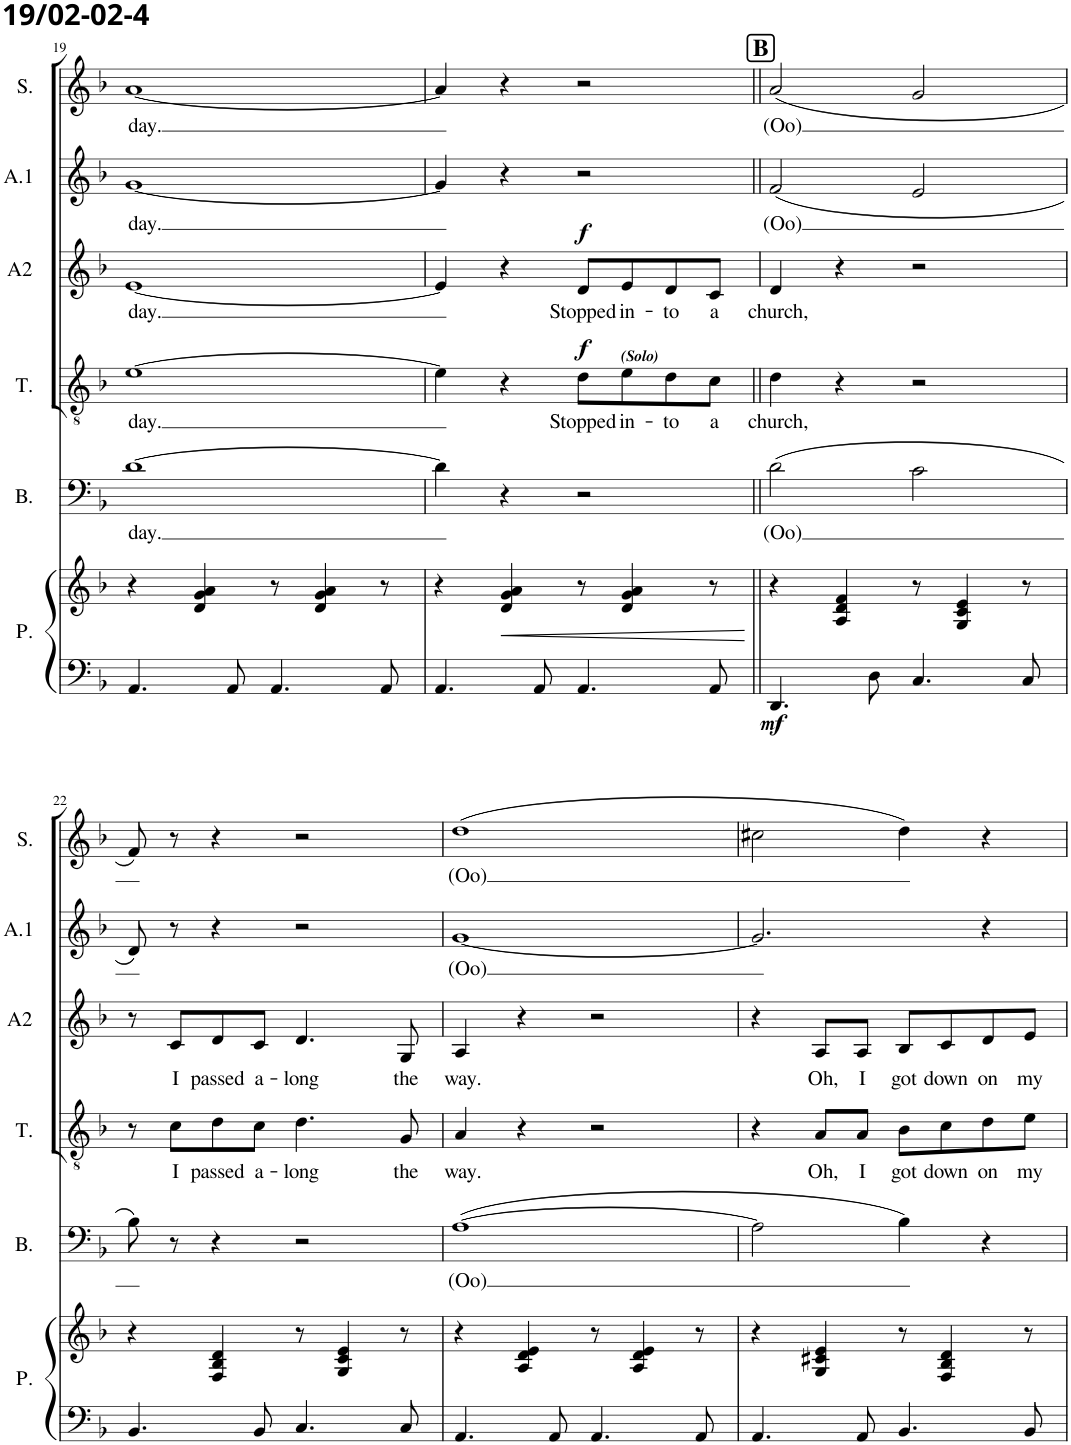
**kern	**kern	**dynam	**kern	**text	**kern	**text	**dynam	**kern	**text	**dynam	**kern	**text	**kern	**text
*part6	*part6	*part6	*part5	*part5	*part4	*part4	*part4	*part3	*part3	*part3	*part2	*part2	*part1	*part1
*staff7	*staff6	*staff6/7	*staff5	*staff5	*staff4	*staff4	*staff4	*staff3	*staff3	*staff3	*staff2	*staff2	*staff1	*staff1
*I"Piano	*	*	*I"Bas	*	*I"Tenor	*	*	*I"Alt 2	*	*	*I"Alt 1	*	*I"Sopraan	*
*I'P.	*	*	*I'B.	*	*I'T.	*	*	*I'A2	*	*	*I'A.1	*	*I'S.	*
!!LO:PB:g=z
*clefF4	*clefG2	*	*clefF4	*	*clefGv2	*	*	*clefG2	*	*	*clefG2	*	*clefG2	*
*	*	*	*	*	*	*	*	*	*	*	*	*	*Trd1c2	*
*k[b-]	*k[b-]	*	*k[b-]	*	*k[b-]	*	*	*k[b-]	*	*	*k[b-]	*	*k[b-]	*
*M2/2	*M2/2	*	*M2/2	*	*M2/2	*	*	*M2/2	*	*	*M2/2	*	*M2/2	*
*met(c|)	*met(c|)	*	*met(c|)	*	*met(c|)	*	*	*met(c|)	*	*	*met(c|)	*	*met(c|)	*
=19	=19	=19	=19	=19	=19	=19	=19	=19	=19	=19	=19	=19	=19	=19
!	!	!	!	!LO:LY:b	!	!LO:LY:b	!	!	!LO:LY:b	!	!	!LO:LY:b	!	!LO:LY:b
4.AA/	4r	.	[1d	day.	[1e	day.	.	[1e	day.	.	[1g	day.	[1a	day.
.	4d/ 4g/ 4a/	.	.	.	.	.	.	.	.	.	.	.	.	.
8AA/	.	.	.	.	.	.	.	.	.	.	.	.	.	.
4.AA/	8r	.	.	.	.	.	.	.	.	.	.	.	.	.
.	4d/ 4g/ 4a/	.	.	.	.	.	.	.	.	.	.	.	.	.
8AA/	8r	.	.	.	.	.	.	.	.	.	.	.	.	.
=20	=20	=20	=20	=20	=20	=20	=20	=20	=20	=20	=20	=20	=20	=20
4.AA/	4r	.	4d\]	.	4e\]	.	.	4e/]	.	.	4g/]	.	4a/]	.
!	!	!LO:HP:b	!	!	!	!	!	!	!	!	!	!	!	!
.	4d/ 4g/ 4a/	<	4r	.	4r	.	.	4r	.	.	4r	.	4r	.
8AA/	.	.	.	.	.	.	.	.	.	.	.	.	.	.
!	!	!	!	!	!	!LO:LY:b	!LO:DY:a	!	!LO:LY:b	!LO:DY:a	!	!	!	!
4.AA/	8r	.	2r	.	8d\L	Stopped	f	8d/L	Stopped	f	2r	.	2r	.
!	!	!	!	!	!LO:TX:a:Bi:t=(Solo)	!	!	!	!	!	!	!	!	!
!	!	!	!	!	!	!LO:LY:b	!	!	!LO:LY:b	!	!	!	!	!
.	4d/ 4g/ 4a/	.	.	.	8e\	in-	.	8e/	in-	.	.	.	.	.
!	!	!	!	!	!	!LO:LY:b	!	!	!LO:LY:b	!	!	!	!	!
.	.	.	.	.	8d\	-to	.	8d/	-to	.	.	.	.	.
!	!	!	!	!	!	!LO:LY:b	!	!	!LO:LY:b	!	!	!	!	!
8AA/	8r	.	.	.	8c\J	a	.	8c/J	a	.	.	.	.	.
.	.	[	.	.	.	.	.	.	.	.	.	.	.	.
!!LO:REH:place=s1:a:B:cj:fs=14:t=B
=21||	=21||	=21||	=21||	=21||	=21||	=21||	=21||	=21||	=21||	=21||	=21||	=21||	=21||	=21||
!	!	!LO:DY:b=2	!	!LO:LY:b	!	!LO:LY:b	!	!	!LO:LY:b	!	!	!LO:LY:b	!	!LO:LY:b
4.DD/	4r	mf	(2d\	(Oo)	4d\	church,	.	4d/	church,	.	(2f/	(Oo)	(2a/	(Oo)
.	4A/ 4d/ 4f/	.	.	.	4r	.	.	4r	.	.	.	.	.	.
8D\	.	.	.	.	.	.	.	.	.	.	.	.	.	.
4.C/	8r	.	2c\	.	2r	.	.	2r	.	.	2e/	.	2g/	.
.	4G/ 4c/ 4e/	.	.	.	.	.	.	.	.	.	.	.	.	.
8C/	8r	.	.	.	.	.	.	.	.	.	.	.	.	.
!!LO:LB:g=z
=22	=22	=22	=22	=22	=22	=22	=22	=22	=22	=22	=22	=22	=22	=22
4.BB-/	4r	.	8B-\)	.	8r	.	.	8r	.	.	8d/)	.	8f/)	.
!	!	!	!	!	!	!LO:LY:b	!	!	!LO:LY:b	!	!	!	!	!
.	.	.	8r	.	8c\L	I	.	8c/L	I	.	8r	.	8r	.
!	!	!	!	!	!	!LO:LY:b	!	!	!LO:LY:b	!	!	!	!	!
.	4F/ 4B-/ 4d/	.	4r	.	8d\	passed	.	8d/	passed	.	4r	.	4r	.
!	!	!	!	!	!	!LO:LY:b	!	!	!LO:LY:b	!	!	!	!	!
8BB-/	.	.	.	.	8c\J	a-	.	8c/J	a-	.	.	.	.	.
!	!	!	!	!	!	!LO:LY:b	!	!	!LO:LY:b	!	!	!	!	!
4.C/	8r	.	2r	.	4.d\	-long	.	4.d/	-long	.	2r	.	2r	.
.	4G/ 4c/ 4e/	.	.	.	.	.	.	.	.	.	.	.	.	.
!	!	!	!	!	!	!LO:LY:b	!	!	!LO:LY:b	!	!	!	!	!
8C/	8r	.	.	.	8G/	the	.	8G/	the	.	.	.	.	.
=23	=23	=23	=23	=23	=23	=23	=23	=23	=23	=23	=23	=23	=23	=23
!	!	!	!	!LO:LY:b	!	!LO:LY:b	!	!	!LO:LY:b	!	!	!LO:LY:b	!	!LO:LY:b
4.AA/	4r	.	([1A	(Oo)	4A/	way.	.	4A/	way.	.	[1g	(Oo)	(1dd	(Oo)
.	4A/ 4d/ 4e/	.	.	.	4r	.	.	4r	.	.	.	.	.	.
8AA/	.	.	.	.	.	.	.	.	.	.	.	.	.	.
4.AA/	8r	.	.	.	2r	.	.	2r	.	.	.	.	.	.
.	4A/ 4d/ 4e/	.	.	.	.	.	.	.	.	.	.	.	.	.
8AA/	8r	.	.	.	.	.	.	.	.	.	.	.	.	.
=24	=24	=24	=24	=24	=24	=24	=24	=24	=24	=24	=24	=24	=24	=24
4.AA/	4r	.	2A\]	.	4r	.	.	4r	.	.	2.g/]	.	2cc#X\	.
!	!	!	!	!	!	!LO:LY:b	!	!	!LO:LY:b	!	!	!	!	!
.	4G/ 4c#X/ 4e/	.	.	.	8A/L	Oh,	.	8A/L	Oh,	.	.	.	.	.
!	!	!	!	!	!	!LO:LY:b	!	!	!LO:LY:b	!	!	!	!	!
8AA/	.	.	.	.	8A/J	I	.	8A/J	I	.	.	.	.	.
!	!	!	!	!	!	!LO:LY:b	!	!	!LO:LY:b	!	!	!	!	!
4.BB-/	8r	.	4B-\)	.	8B-\L	got	.	8B-/L	got	.	.	.	4dd\)	.
!	!	!	!	!	!	!LO:LY:b	!	!	!LO:LY:b	!	!	!	!	!
.	4F/ 4B-/ 4d/	.	.	.	8c\	down	.	8c/	down	.	.	.	.	.
!	!	!	!	!	!	!LO:LY:b	!	!	!LO:LY:b	!	!	!	!	!
.	.	.	4r	.	8d\	on	.	8d/	on	.	4r	.	4r	.
!	!	!	!	!	!	!LO:LY:b	!	!	!LO:LY:b	!	!	!	!	!
8BB-/	8r	.	.	.	8e\J	my	.	8e/J	my	.	.	.	.	.
=	=	=	=	=	=	=	=	=	=	=	=	=	=	=
*-	*-	*-	*-	*-	*-	*-	*-	*-	*-	*-	*-	*-	*-	*-
